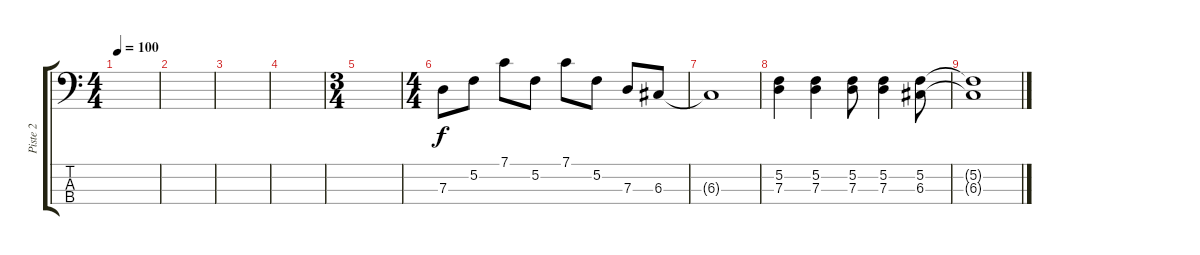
\track ("Piste 2" "Piste 2") {instrument electricbassfinger}
\staff {score tabs}
\tuning (F2 C2 G1 D1) {hide}
\ts (4 4)
\tempo 100
\clef f4
\ks c
|
|
|
|
\ts (3 4)
|
\ts (4 4)
7.3.8 5.2.8 7.1.8 5.2.8 7.1.8 5.2.8 7.3.8 6.3.8 |
6.3{t}.1 |
(5.2 7.3).4 (5.2 7.3).4 (5.2 7.3).8 (5.2 7.3).4 (5.2 6.3).8 |
(5.2{t} 6.3{t}).1
